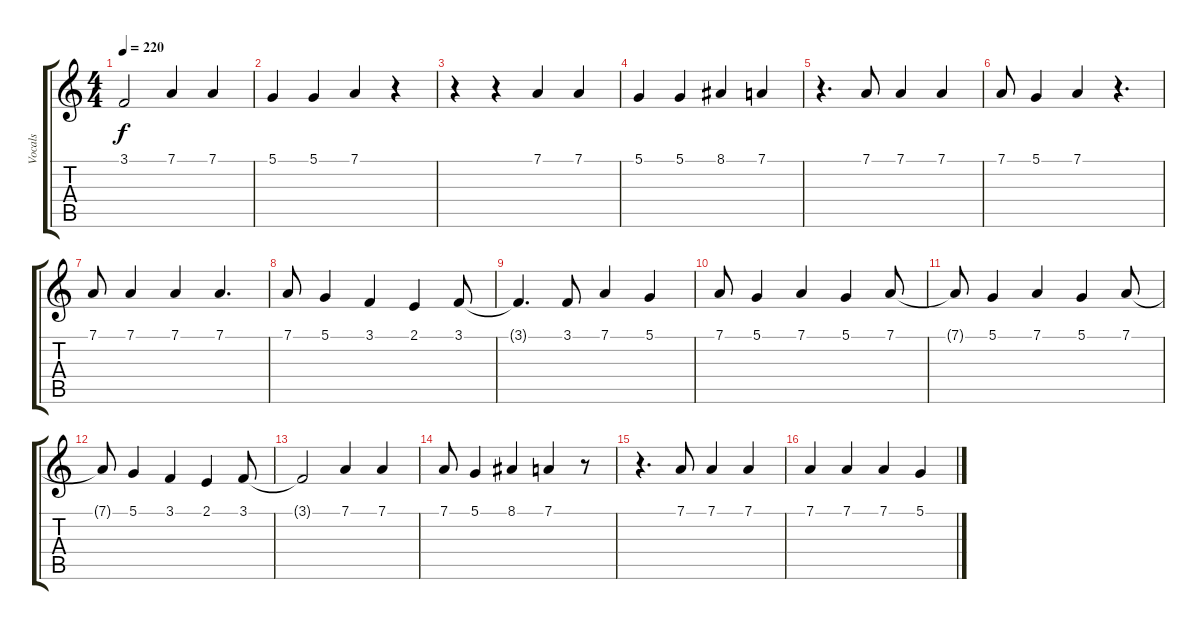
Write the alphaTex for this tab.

\track ("Vocals" "Vocals") {instrument lead6voice}
\staff {score tabs}
\tuning (D4 A3 F3 C3 G2 D2) {hide}
\ts (4 4)
\tempo 220
\clef g2
\ks c
3.1{t}.2{dy f} 7.1.4 7.1.4 |
5.1.4 5.1.4 7.1.4 r.4 |
r.4 r.4 7.1.4 7.1.4 |
5.1.4 5.1.4 8.1.4 7.1.4 |
r.4{d} 7.1.8 7.1.4 7.1.4 |
7.1.8 5.1.4 7.1.4 r.4{d} |
7.1.8 7.1.4 7.1.4 7.1.4{d} |
7.1.8 5.1.4 3.1.4 2.1.4 3.1.8 |
3.1{t}.4{d} 3.1.8 7.1.4 5.1.4 |
7.1.8 5.1.4 7.1.4 5.1.4 7.1.8 |
7.1{t}.8 5.1.4 7.1.4 5.1.4 7.1.8 |
7.1{t}.8 5.1.4 3.1.4 2.1.4 3.1.8 |
3.1{t}.2 7.1.4 7.1.4 |
7.1.8 5.1.4 8.1.4 7.1.4 r.8 |
r.4{d} 7.1.8 7.1.4 7.1.4 |
7.1.4 7.1.4 7.1.4 5.1.4
